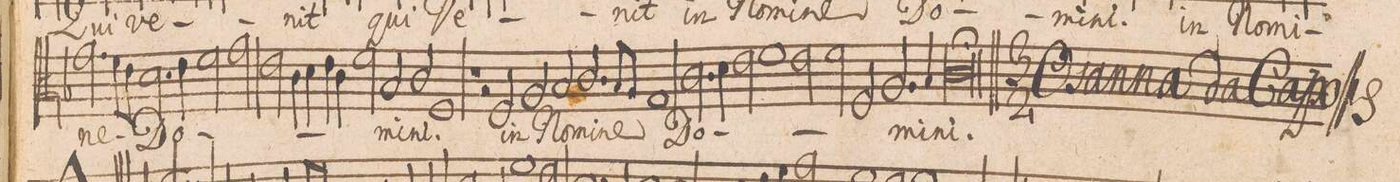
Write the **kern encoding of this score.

**kern	**text
*I"TENOR.	*
*clefC3	*
*k[b-]	*
*met(C|)	*
*M2/1	*
2.g\	-ne
8f\L	.
8e\J	.
=127-	=127-
2.d\	Do-
4e\	.
2f\	.
2g\	.
=128-	=128-
2e\	.
4c\	.
4d\	.
4e\	.
4c\	.
2f\	.
=129-	=129-
2B-/	.
2c/	-mi-
1F	-ni.
=130-	=130-
1r	.
2r	.
2F/	in
=131-	=131-
2A/	No-
2B-/	.
2.c/	-mi-
8B-/L	.
8A/J	.
=132-	=132-
1G	-ne
2.c\	Do-
4d\	.
=133-	=133-
2e\	.
1f	.
2e\	.
=134-	=134-
2f\	.
2F/	.
2.A/	.
4B-/	-mi-
=135-	=135-
0l.c;	-ni.
==	==
*-	*-
